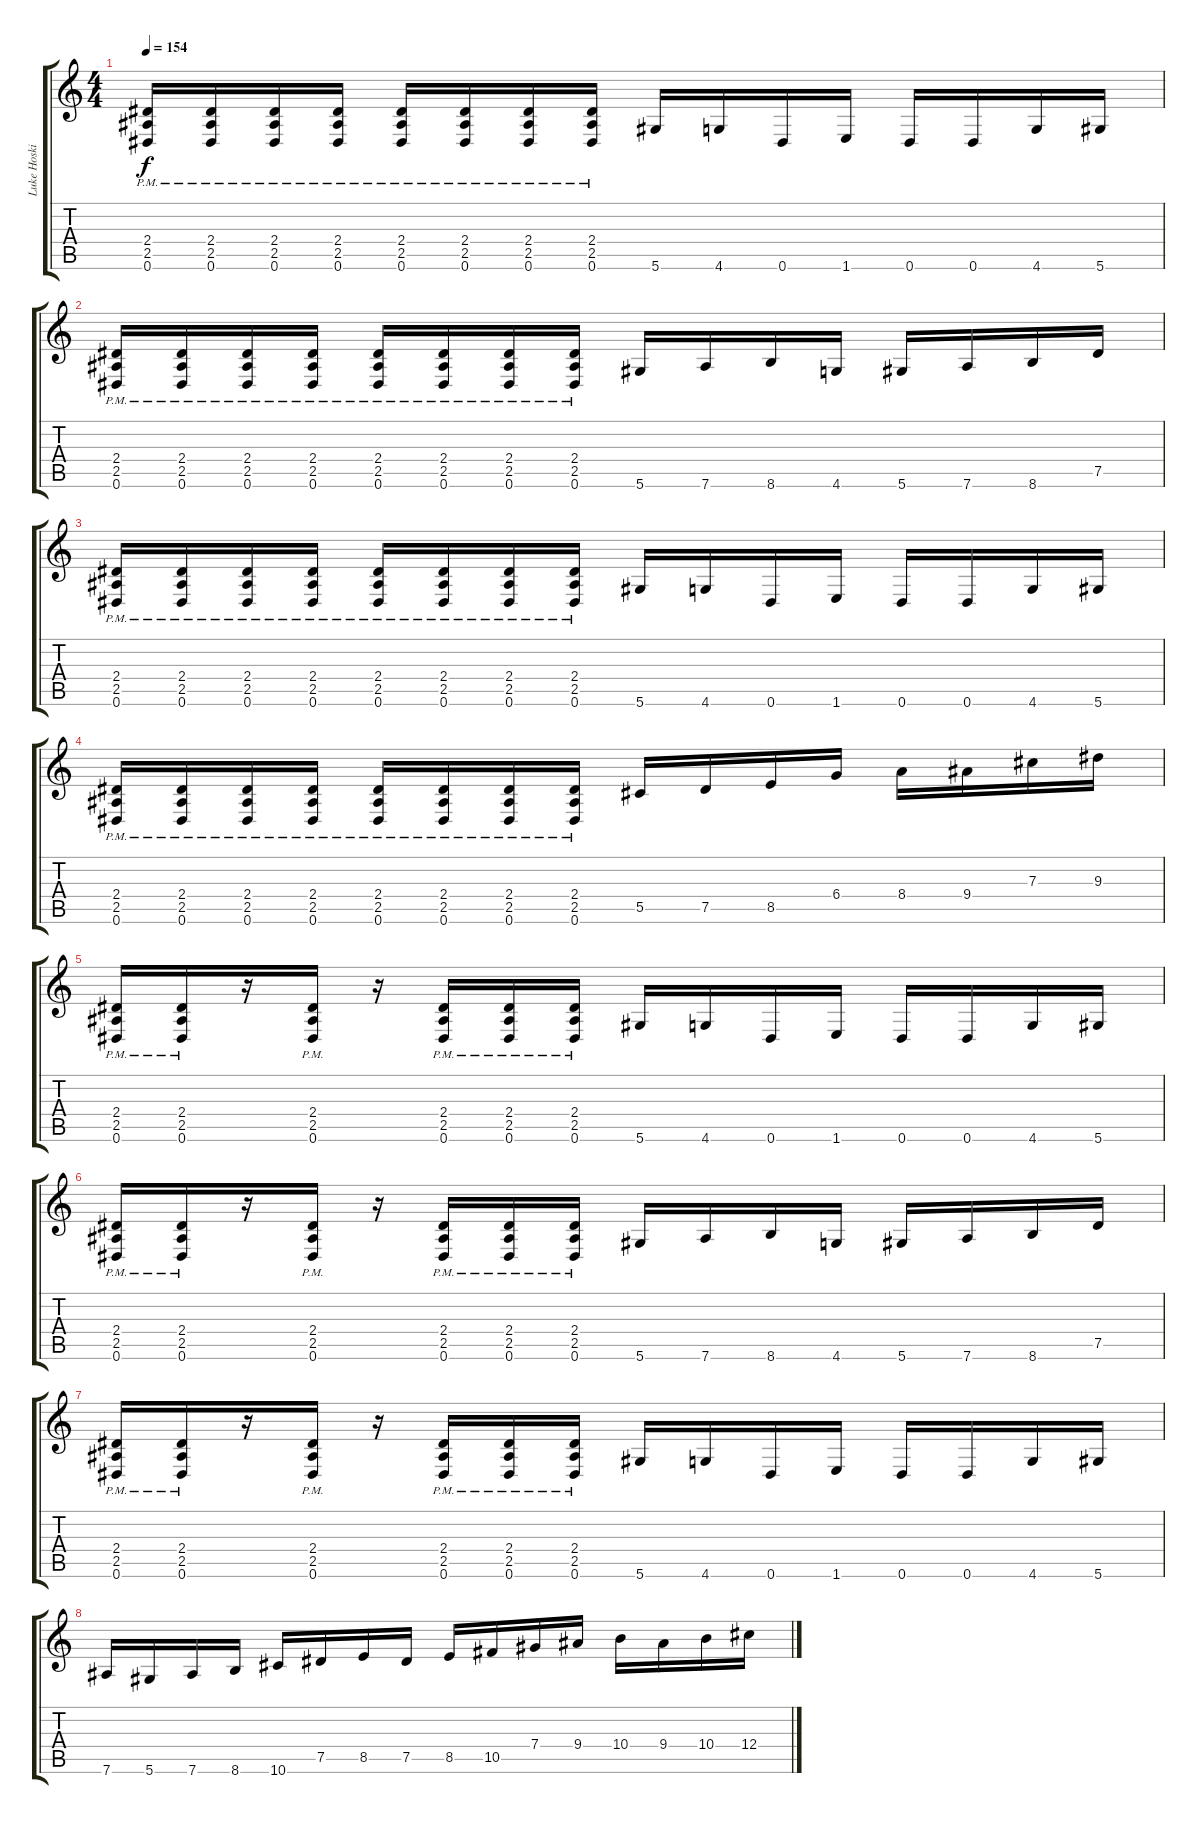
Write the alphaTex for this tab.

\track ("Luke Hoskin" "Luke Hoski") {instrument overdrivenguitar}
\staff {score tabs}
\tuning (Eb4 Bb3 Gb3 Db3 Ab2 Eb2) {hide}
\ts (4 4)
\tempo 154
\clef g2
\ks c
(2.4{pm} 2.5{pm} 0.6{pm}).16{dy f} (2.4{pm} 2.5{pm} 0.6{pm}).16 (2.4{pm} 2.5{pm} 0.6{pm}).16 (2.4{pm} 2.5{pm} 0.6{pm}).16 (2.4{pm} 2.5{pm} 0.6{pm}).16 (2.4{pm} 2.5{pm} 0.6{pm}).16 (2.4{pm} 2.5{pm} 0.6{pm}).16 (2.4{pm} 2.5{pm} 0.6{pm}).16 5.6.16 4.6.16 0.6.16 1.6.16 0.6.16 0.6.16 4.6.16 5.6.16 |
(2.4{pm} 2.5{pm} 0.6{pm}).16 (2.4{pm} 2.5{pm} 0.6{pm}).16 (2.4{pm} 2.5{pm} 0.6{pm}).16 (2.4{pm} 2.5{pm} 0.6{pm}).16 (2.4{pm} 2.5{pm} 0.6{pm}).16 (2.4{pm} 2.5{pm} 0.6{pm}).16 (2.4{pm} 2.5{pm} 0.6{pm}).16 (2.4{pm} 2.5{pm} 0.6{pm}).16 5.6.16 7.6.16 8.6.16 4.6.16 5.6.16 7.6.16 8.6.16 7.5.16 |
(2.4{pm} 2.5{pm} 0.6{pm}).16 (2.4{pm} 2.5{pm} 0.6{pm}).16 (2.4{pm} 2.5{pm} 0.6{pm}).16 (2.4{pm} 2.5{pm} 0.6{pm}).16 (2.4{pm} 2.5{pm} 0.6{pm}).16 (2.4{pm} 2.5{pm} 0.6{pm}).16 (2.4{pm} 2.5{pm} 0.6{pm}).16 (2.4{pm} 2.5{pm} 0.6{pm}).16 5.6.16 4.6.16 0.6.16 1.6.16 0.6.16 0.6.16 4.6.16 5.6.16 |
(2.4{pm} 2.5{pm} 0.6{pm}).16 (2.4{pm} 2.5{pm} 0.6{pm}).16 (2.4{pm} 2.5{pm} 0.6{pm}).16 (2.4{pm} 2.5{pm} 0.6{pm}).16 (2.4{pm} 2.5{pm} 0.6{pm}).16 (2.4{pm} 2.5{pm} 0.6{pm}).16 (2.4{pm} 2.5{pm} 0.6{pm}).16 (2.4{pm} 2.5{pm} 0.6{pm}).16 5.5.16 7.5.16 8.5.16 6.4.16 8.4.16 9.4.16 7.3.16 9.3.16 |
(2.4{pm} 2.5{pm} 0.6{pm}).16 (2.4{pm} 2.5{pm} 0.6{pm}).16 r.16 (2.4{pm} 2.5{pm} 0.6{pm}).16 r.16 (2.4{pm} 2.5{pm} 0.6{pm}).16 (2.4{pm} 2.5{pm} 0.6{pm}).16 (2.4{pm} 2.5{pm} 0.6{pm}).16 5.6.16 4.6.16 0.6.16 1.6.16 0.6.16 0.6.16 4.6.16 5.6.16 |
(2.4{pm} 2.5{pm} 0.6{pm}).16 (2.4{pm} 2.5{pm} 0.6{pm}).16 r.16 (2.4{pm} 2.5{pm} 0.6{pm}).16 r.16 (2.4{pm} 2.5{pm} 0.6{pm}).16 (2.4{pm} 2.5{pm} 0.6{pm}).16 (2.4{pm} 2.5{pm} 0.6{pm}).16 5.6.16 7.6.16 8.6.16 4.6.16 5.6.16 7.6.16 8.6.16 7.5.16 |
(2.4{pm} 2.5{pm} 0.6{pm}).16 (2.4{pm} 2.5{pm} 0.6{pm}).16 r.16 (2.4{pm} 2.5{pm} 0.6{pm}).16 r.16 (2.4{pm} 2.5{pm} 0.6{pm}).16 (2.4{pm} 2.5{pm} 0.6{pm}).16 (2.4{pm} 2.5{pm} 0.6{pm}).16 5.6.16 4.6.16 0.6.16 1.6.16 0.6.16 0.6.16 4.6.16 5.6.16 |
7.6.16 5.6.16 7.6.16 8.6.16 10.6.16 7.5.16 8.5.16 7.5.16 8.5.16 10.5.16 7.4.16 9.4.16 10.4.16 9.4.16 10.4.16 12.4.16
